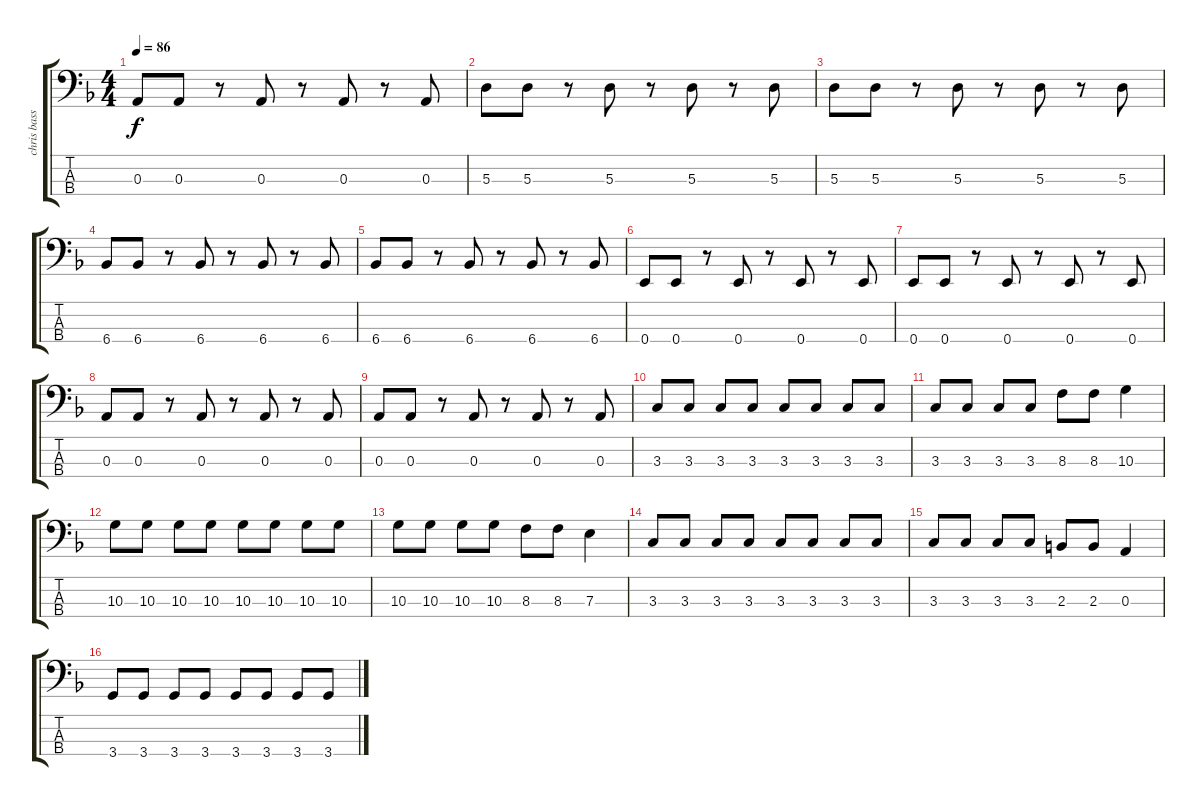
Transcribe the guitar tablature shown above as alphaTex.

\track ("chris bass" "chris bass") {instrument electricbassfinger}
\staff {score tabs}
\tuning (G2 D2 A1 E1) {hide}
\ts (4 4)
\tempo 86
\clef f4
\ks f
0.3.8{dy f} 0.3.8 r.8 0.3.8 r.8 0.3.8 r.8 0.3.8 |
5.3.8 5.3.8 r.8 5.3.8 r.8 5.3.8 r.8 5.3.8 |
5.3.8 5.3.8 r.8 5.3.8 r.8 5.3.8 r.8 5.3.8 |
6.4.8 6.4.8 r.8 6.4.8 r.8 6.4.8 r.8 6.4.8 |
6.4.8 6.4.8 r.8 6.4.8 r.8 6.4.8 r.8 6.4.8 |
0.4.8 0.4.8 r.8 0.4.8 r.8 0.4.8 r.8 0.4.8 |
0.4.8 0.4.8 r.8 0.4.8 r.8 0.4.8 r.8 0.4.8 |
0.3.8 0.3.8 r.8 0.3.8 r.8 0.3.8 r.8 0.3.8 |
0.3.8 0.3.8 r.8 0.3.8 r.8 0.3.8 r.8 0.3.8 |
3.3.8 3.3.8 3.3.8 3.3.8 3.3.8 3.3.8 3.3.8 3.3.8 |
3.3.8 3.3.8 3.3.8 3.3.8 8.3.8 8.3.8 10.3.4 |
10.3.8 10.3.8 10.3.8 10.3.8 10.3.8 10.3.8 10.3.8 10.3.8 |
10.3.8 10.3.8 10.3.8 10.3.8 8.3.8 8.3.8 7.3.4 |
3.3.8 3.3.8 3.3.8 3.3.8 3.3.8 3.3.8 3.3.8 3.3.8 |
3.3.8 3.3.8 3.3.8 3.3.8 2.3.8 2.3.8 0.3.4 |
3.4.8 3.4.8 3.4.8 3.4.8 3.4.8 3.4.8 3.4.8 3.4.8
